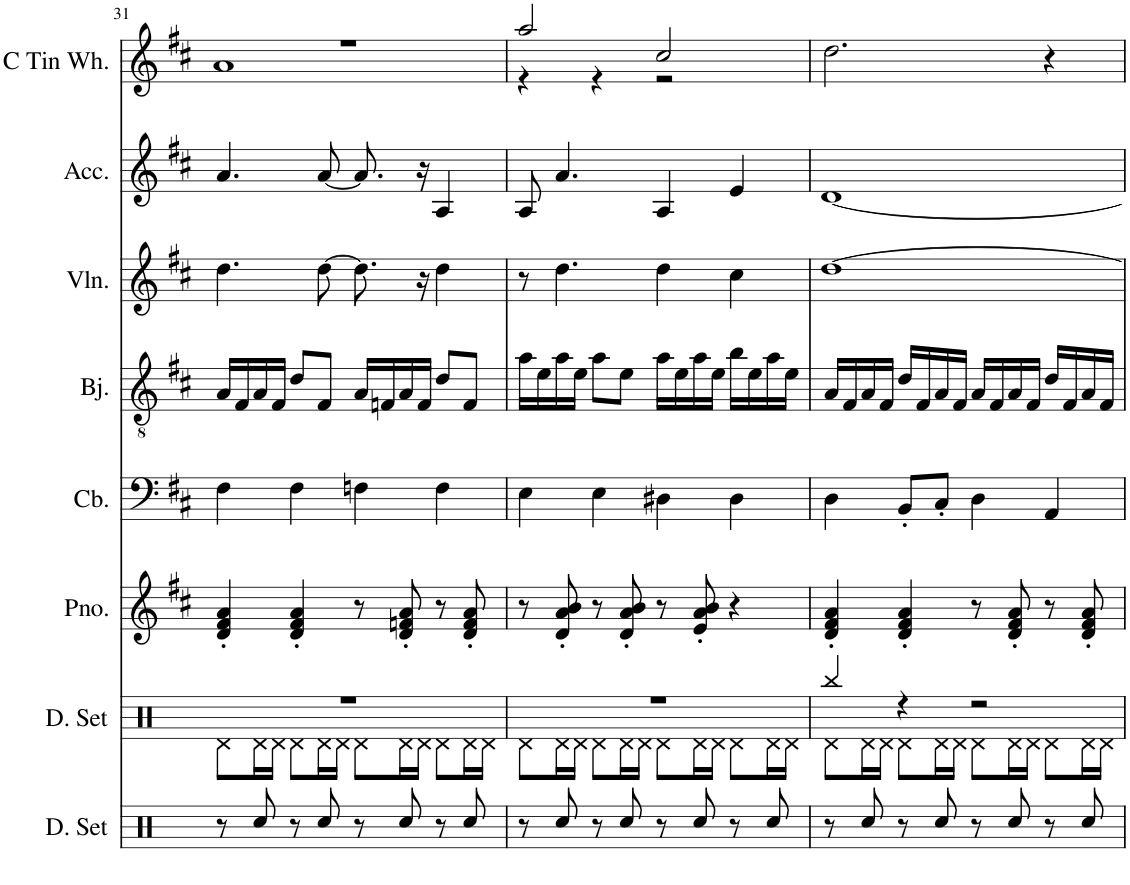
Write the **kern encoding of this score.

**kern	**kern	**kern	**kern	**kern	**kern	**kern	**kern
*part8	*part7	*part6	*part5	*part4	*part3	*part2	*part1
*staff8	*staff7	*staff6	*staff5	*staff4	*staff3	*staff2	*staff1
*I"Drumset, &quot;Slider&quot;	*I"Drumset, Super Mario 64	*I"Piano, Piano [Harmony]	*I"Contrabass, AcouBass	*I"Banjo, Psychedelic Banjo	*I"Violin, Viola	*I"Accordion, Accordion	*I"C Tin Whistle, Whistle
*I'D. Set	*I'D. Set	*I'Pno.	*I'Cb.	*I'Bj.	*I'Vln.	*I'Acc.	*I'C Tin Wh.
!!LO:PB:g=z
*clefX	*clefX	*clefG2	*clefF4	*clefGv2	*clefG2	*clefG2	*clefG2
*	*	*	*Trd7c12	*Trd7c12	*	*	*Trd1c2
*k[]	*k[]	*k[f#c#]	*k[f#c#]	*k[f#c#]	*k[f#c#]	*k[f#c#]	*k[f#c#]
*M4/4	*M4/4	*M4/4	*M4/4	*M4/4	*M4/4	*M4/4	*M4/4
=31	=31	=31	=31	=31	=31	=31	=31
*	*^	*	*	*	*	*	*^
8r	1r	8Rd\L	4d/' 4f#/' 4a/'	4F#\	16A/LL	4.dd\	4.a/	1r	1a
.	.	.	.	.	16F#/	.	.	.	.
8Rcc/	.	16Rd\L	.	.	16A/	.	.	.	.
.	.	16Rd\JJ	.	.	16F#/JJ	.	.	.	.
8r	.	8Rd\L	4d/' 4f#/' 4a/'	4F#\	8d/L	.	.	.	.
8Rcc/	.	16Rd\L	.	.	8F#/J	[8dd\	[8a/	.	.
.	.	16Rd\JJ	.	.	.	.	.	.	.
8r	.	8Rd\L	8r	4Fn\	16A/LL	8.dd\]	8.a/]	.	.
.	.	.	.	.	16Fn/	.	.	.	.
8Rcc/	.	16Rd\L	8d/' 8fn/' 8a/'	.	16A/	.	.	.	.
.	.	16Rd\JJ	.	.	16F/JJ	16r	16r	.	.
8r	.	8Rd\L	8r	4F\	8d/L	4dd\	4A/	.	.
8Rcc/	.	16Rd\L	8d/' 8f/' 8a/'	.	8F/J	.	.	.	.
.	.	16Rd\JJ	.	.	.	.	.	.	.
=32	=32	=32	=32	=32	=32	=32	=32	=32	=32
8r	1r	8Rd\L	8r	4E\	16a\LL	8r	8A/	2aa/	4r
.	.	.	.	.	16e\	.	.	.	.
8Rcc/	.	16Rd\L	8d/' 8a/' 8b/'	.	16a\	4.dd\	4.a/	.	.
.	.	16Rd\JJ	.	.	16e\JJ	.	.	.	.
8r	.	8Rd\L	8r	4E\	8a\L	.	.	.	4r
8Rcc/	.	16Rd\L	8d/' 8a/' 8b/'	.	8e\J	.	.	.	.
.	.	16Rd\JJ	.	.	.	.	.	.	.
8r	.	8Rd\L	8r	4D#X\	16a\LL	4dd\	4A/	2cc#/	2r
.	.	.	.	.	16e\	.	.	.	.
8Rcc/	.	16Rd\L	8e/' 8a/' 8b/'	.	16a\	.	.	.	.
.	.	16Rd\JJ	.	.	16e\JJ	.	.	.	.
8r	.	8Rd\L	4r	4D#\	16b\LL	4cc#\	4e/	.	.
.	.	.	.	.	16e\	.	.	.	.
8Rcc/	.	16Rd\L	.	.	16a\	.	.	.	.
.	.	16Rd\JJ	.	.	16e\JJ	.	.	.	.
*	*	*	*	*	*	*	*	*v	*v
=33	=33	=33	=33	=33	=33	=33	=33	=33
8r	4Rbb/	8Rd\L	4d/' 4f#/' 4a/'	4D\	16A/LL	[1dd	[1d	2.dd\
.	.	.	.	.	16F#/	.	.	.
8Rcc/	.	16Rd\L	.	.	16A/	.	.	.
.	.	16Rd\JJ	.	.	16F#/JJ	.	.	.
8r	4r	8Rd\L	4d/' 4f#/' 4a/'	8BB'/L	16d/LL	.	.	.
.	.	.	.	.	16F#/	.	.	.
8Rcc/	.	16Rd\L	.	8C#'/J	16A/	.	.	.
.	.	16Rd\JJ	.	.	16F#/JJ	.	.	.
8r	2r	8Rd\L	8r	4D\	16A/LL	.	.	.
.	.	.	.	.	16F#/	.	.	.
8Rcc/	.	16Rd\L	8d/' 8f#/' 8a/'	.	16A/	.	.	.
.	.	16Rd\JJ	.	.	16F#/JJ	.	.	.
8r	.	8Rd\L	8r	4AA/	16d/LL	.	.	4r
.	.	.	.	.	16F#/	.	.	.
8Rcc/	.	16Rd\L	8d/' 8f#/' 8a/'	.	16A/	.	.	.
.	.	16Rd\JJ	.	.	16F#/JJ	.	.	.
*	*v	*v	*	*	*	*	*	*
=	=	=	=	=	=	=	=
*-	*-	*-	*-	*-	*-	*-	*-
